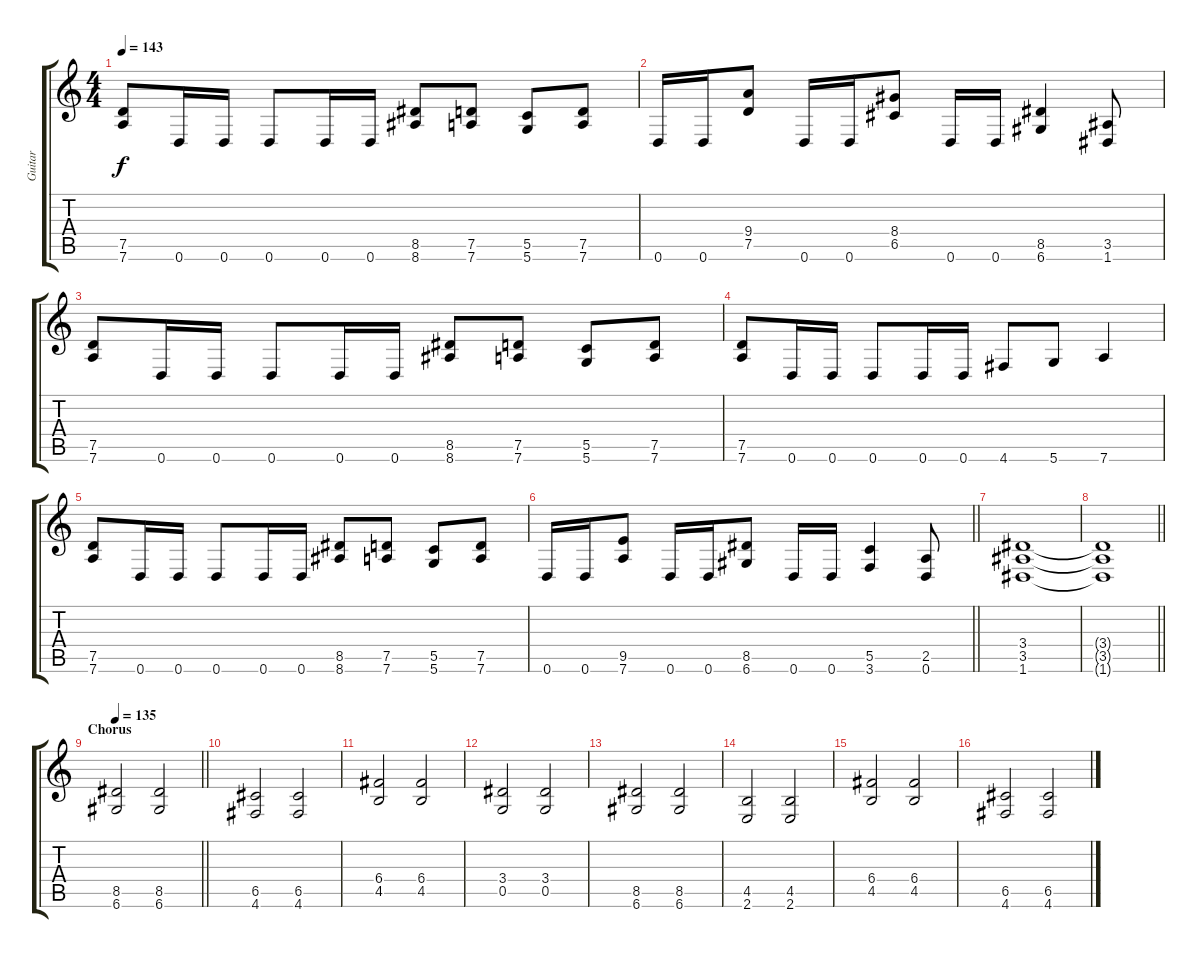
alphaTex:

\track ("Guitar" "Guitar") {instrument distortionguitar}
\staff {score tabs}
\tuning (D4 A3 F3 C3 G2 D2) {hide}
\ts (4 4)
\tempo 143
\clef g2
\ks c
(7.5 7.6).8{dy f} 0.6.16 0.6.16 0.6.8 0.6.16 0.6.16 (8.5 8.6).8 (7.5 7.6).8 (5.5 5.6).8 (7.5 7.6).8 |
0.6.16 0.6.16 (9.4 7.5).8 0.6.16 0.6.16 (8.4 6.5).8 0.6.16 0.6.16 (8.5 6.6).4 (3.5 1.6).8 |
(7.5 7.6).8 0.6.16 0.6.16 0.6.8 0.6.16 0.6.16 (8.5 8.6).8 (7.5 7.6).8 (5.5 5.6).8 (7.5 7.6).8 |
(7.5 7.6).8 0.6.16 0.6.16 0.6.8 0.6.16 0.6.16 4.6.8 5.6.8 7.6.4 |
(7.5 7.6).8 0.6.16 0.6.16 0.6.8 0.6.16 0.6.16 (8.5 8.6).8 (7.5 7.6).8 (5.5 5.6).8 (7.5 7.6).8 |
\barLineRight lightlight
0.6.16 0.6.16 (9.5 7.6).8 0.6.16 0.6.16 (8.5 6.6).8 0.6.16 0.6.16 (5.5 3.6).4 (2.5 0.6).8 |
(3.4 3.5 1.6).1 |
\barLineRight lightlight
(3.4{t} 3.5{t} 1.6{t}).1 |
\section ("" "Chorus")
\tempo 135
\barLineRight lightlight
(8.5 6.6).2 (8.5 6.6).2 |
(6.5 4.6).2 (6.5 4.6).2 |
(6.4 4.5).2 (6.4 4.5).2 |
(3.4 0.5).2 (3.4 0.5).2 |
(8.5 6.6).2 (8.5 6.6).2 |
(4.5 2.6).2 (4.5 2.6).2 |
(6.4 4.5).2 (6.4 4.5).2 |
(6.5 4.6).2 (6.5 4.6).2
